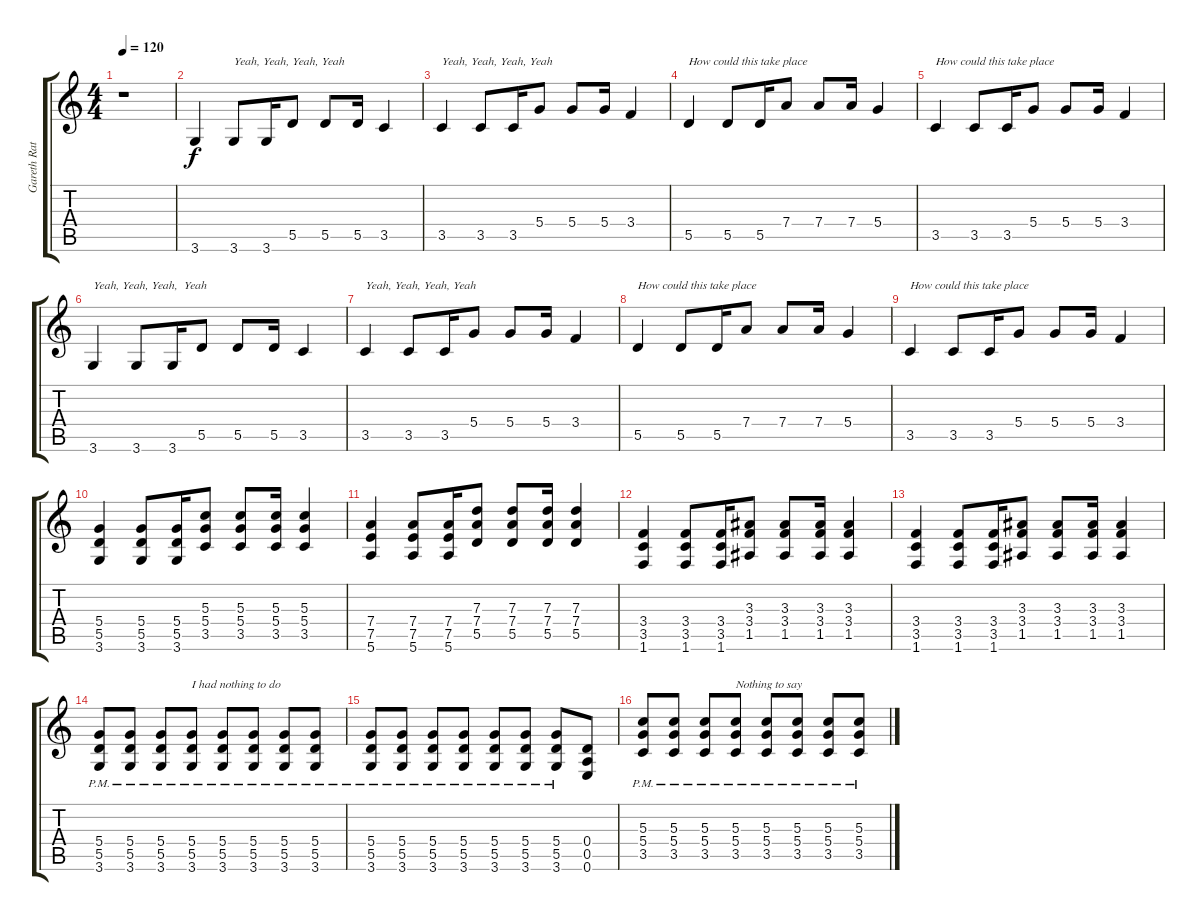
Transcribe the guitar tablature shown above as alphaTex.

\track ("Gareth Ratcliffe" "Gareth Rat") {instrument distortionguitar}
\staff {score tabs}
\tuning (E4 B3 G3 D3 A2 E2) {hide}
\ts (4 4)
\tempo 120
\clef g2
\ks c
r.1{dy f} |
3.6.4 3.6.8{txt "Yeah, Yeah, Yeah, Yeah"} 3.6.16 5.5.8 5.5.8 5.5.16 3.5.4 |
3.5.4{txt "Yeah, Yeah, Yeah, Yeah"} 3.5.8 3.5.16 5.4.8 5.4.8 5.4.16 3.4.4 |
5.5.4{txt "How could this take place"} 5.5.8 5.5.16 7.4.8 7.4.8 7.4.16 5.4.4 |
3.5.4{txt "How could this take place"} 3.5.8 3.5.16 5.4.8 5.4.8 5.4.16 3.4.4 |
3.6.4{txt "Yeah, Yeah, Yeah,  Yeah"} 3.6.8 3.6.16 5.5.8 5.5.8 5.5.16 3.5.4 |
3.5.4{txt "Yeah, Yeah, Yeah, Yeah"} 3.5.8 3.5.16 5.4.8 5.4.8 5.4.16 3.4.4 |
5.5.4{txt "How could this take place"} 5.5.8 5.5.16 7.4.8 7.4.8 7.4.16 5.4.4 |
3.5.4{txt "How could this take place"} 3.5.8 3.5.16 5.4.8 5.4.8 5.4.16 3.4.4 |
(5.4 5.5 3.6).4 (5.4 5.5 3.6).8 (5.4 5.5 3.6).16 (5.3 5.4 3.5).8 (5.3 5.4 3.5).8 (5.3 5.4 3.5).16 (5.3 5.4 3.5).4 |
(7.4 7.5 5.6).4 (7.4 7.5 5.6).8 (7.4 7.5 5.6).16 (7.3 7.4 5.5).8 (7.3 7.4 5.5).8 (7.3 7.4 5.5).16 (7.3 7.4 5.5).4 |
(3.4 3.5 1.6).4 (3.4 3.5 1.6).8 (3.4 3.5 1.6).16 (3.3 3.4 1.5).8 (3.3 3.4 1.5).8 (3.3 3.4 1.5).16 (3.3 3.4 1.5).4 |
(3.4 3.5 1.6).4 (3.4 3.5 1.6).8 (3.4 3.5 1.6).16 (3.3 3.4 1.5).8 (3.3 3.4 1.5).8 (3.3 3.4 1.5).16 (3.3 3.4 1.5).4 |
(5.4{pm} 5.5{pm} 3.6{pm}).8 (5.4{pm} 5.5{pm} 3.6{pm}).8 (5.4{pm} 5.5{pm} 3.6{pm}).8 (5.4{pm} 5.5{pm} 3.6{pm}).8{txt "I had nothing to do"} (5.4{pm} 5.5{pm} 3.6{pm}).8 (5.4{pm} 5.5{pm} 3.6{pm}).8 (5.4{pm} 5.5{pm} 3.6{pm}).8 (5.4{pm} 5.5{pm} 3.6{pm}).8 |
(5.4{pm} 5.5{pm} 3.6{pm}).8 (5.4{pm} 5.5{pm} 3.6{pm}).8 (5.4{pm} 5.5{pm} 3.6{pm}).8 (5.4{pm} 5.5{pm} 3.6{pm}).8 (5.4{pm} 5.5{pm} 3.6{pm}).8 (5.4{pm} 5.5{pm} 3.6{pm}).8 (5.4{pm} 5.5{pm} 3.6{pm}).8 (0.4 0.5 0.6).8 |
(5.3{pm} 5.4{pm} 3.5{pm}).8 (5.3{pm} 5.4{pm} 3.5{pm}).8 (5.3{pm} 5.4{pm} 3.5{pm}).8 (5.3{pm} 5.4{pm} 3.5{pm}).8{txt "Nothing to say"} (5.3{pm} 5.4{pm} 3.5{pm}).8 (5.3{pm} 5.4{pm} 3.5{pm}).8 (5.3{pm} 5.4{pm} 3.5{pm}).8 (5.3{pm} 5.4{pm} 3.5{pm}).8
